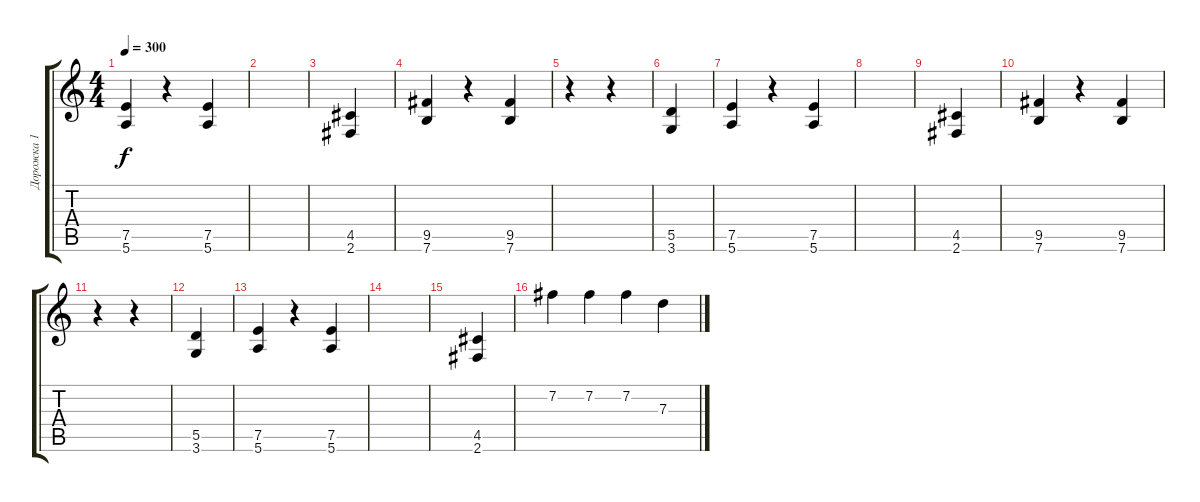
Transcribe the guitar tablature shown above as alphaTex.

\track ("Дорожка 1" "Дорожка 1") {instrument overdrivenguitar}
\staff {score tabs}
\tuning (E4 B3 G3 D3 A2 E2) {hide}
\ts (4 4)
\tempo 300
\clef g2
\ks c
(7.5 5.6).4{dy f} r.4 (7.5 5.6).4 |
|
(4.5 2.6).4 |
(9.5 7.6).4 r.4 (9.5 7.6).4 |
r.4 r.4 |
(5.5 3.6).4 |
(7.5 5.6).4 r.4 (7.5 5.6).4 |
|
(4.5 2.6).4 |
(9.5 7.6).4 r.4 (9.5 7.6).4 |
r.4 r.4 |
(5.5 3.6).4 |
(7.5 5.6).4 r.4 (7.5 5.6).4 |
|
(4.5 2.6).4 |
7.2.4 7.2.4 7.2.4 7.3.4
